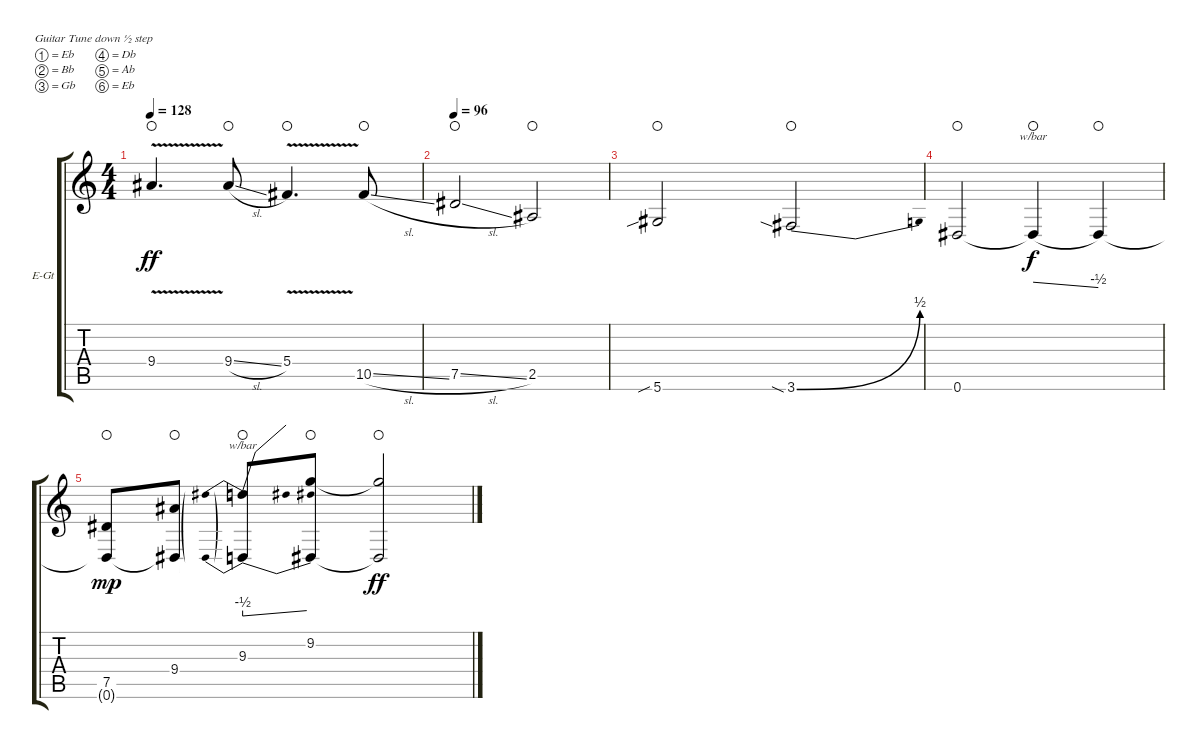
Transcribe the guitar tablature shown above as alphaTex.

\bracketExtendMode groupsimilarinstruments
\firstSystemTrackNameOrientation horizontal
\otherSystemsTrackNameOrientation horizontal
\track ("Electric Guitar" "E-Gt") {instrument distortionguitar}
\staff {score tabs}
\tuning (Eb4 Bb3 Gb3 Db3 Ab2 Eb2)
\ts (4 4)
\tempo 128
\clef g2
\scale
0.333333
\ks c
9.4{v}.4{d dy ff waho} 9.4{sl}.8{waho} 5.4{v}.4{d waho} 10.5{sl}.8{waho} |
\tempo 96
\scale
0.333333 7.5{sl}.2{waho} 2.5.2{waho} |
\scale
0.333333 5.6{sib}.2{waho} 3.6{be (bend 0 0 60 2) sia}.2{waho} |
\scale
0.333333 0.6.2{waho} 0.6{t}.4{tbe (dive default 0 0 60 -2) dy f waho} 0.6{t}.4{waho} |
(7.5 0.6{t}).8{dy mp waho} (9.4 0.6{t}).8{waho} (9.3 0.6{t}).8{tbe (predivedive default 0 -2 60 0) waho} (9.2 0.6{t}).8{waho} (9.2{t} 0.6{t}).2{dy ff waho}
